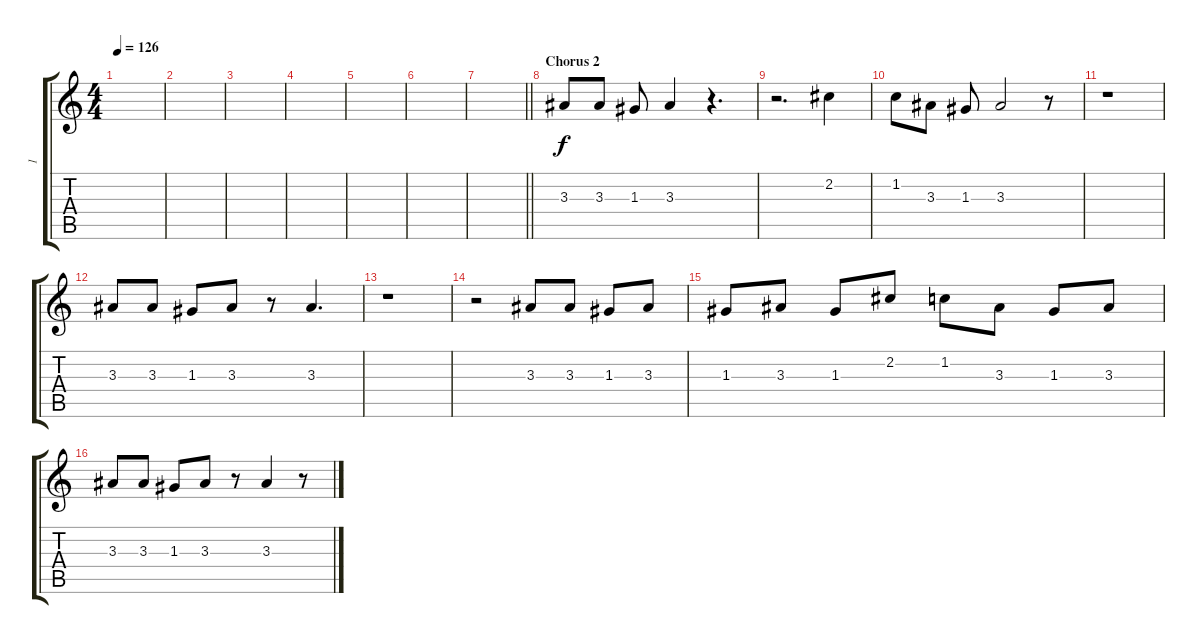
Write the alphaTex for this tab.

\track ("1" "1") {instrument distortionguitar}
\staff {score tabs}
\tuning (E4 B3 G3 D3 A2 E2) {hide}
\ts (4 4)
\tempo 126
\clef g2
\ks c
|
|
|
|
|
|
\barLineRight lightlight
|
\section ("" "Chorus 2")
3.3.8 3.3.8 1.3.8 3.3.4 r.4{d} |
r.2{d} 2.2.4 |
1.2.8 3.3.8 1.3.8 3.3.2 r.8 |
r.1 |
3.3.8 3.3.8 1.3.8 3.3.8 r.8 3.3.4{d} |
r.1 |
r.2 3.3.8 3.3.8 1.3.8 3.3.8 |
1.3.8 3.3.8 1.3.8 2.2.8 1.2.8 3.3.8 1.3.8 3.3.8 |
3.3.8 3.3.8 1.3.8 3.3.8 r.8 3.3.4 r.8
